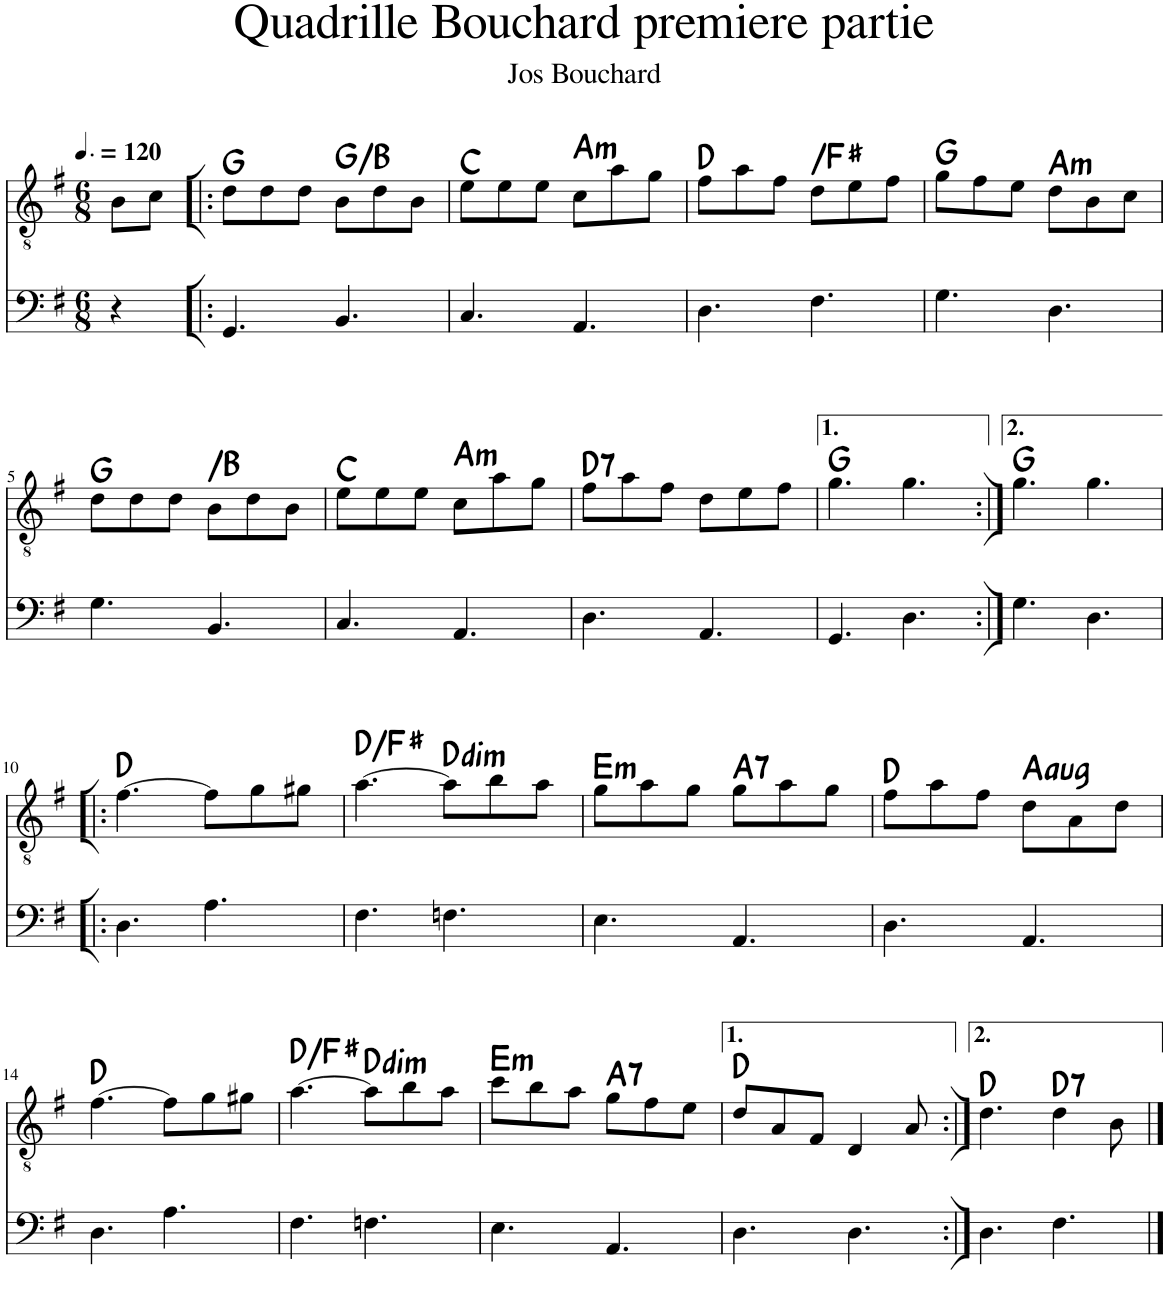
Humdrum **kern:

**kern	**kern	**harte
*part2	*part1	*part1
*staff2	*staff1	*
*I"Guitare Basse	*I"Classical Guitar	*
*clefF4	*clefGv2	*
*Trd7c12	*	*
*k[f#]	*k[f#]	*
*M6/8	*M6/8	*
*MM180	*MM180	*
=	=	=
4r	8B\L	.
.	8c\J	.
=1!|:	=1!|:	=1!|:
4.GG/	8d\L	G:maj
.	8d\	.
.	8d\J	.
4.BB/	8B\L	G:maj/3
.	8d\	.
.	8B\J	.
=2	=2	=2
4.C/	8e\L	C:maj
.	8e\	.
.	8e\J	.
!	!	!LO:H:kt=m
4.AA/	8c\L	A:min
.	8a\	.
.	8g\J	.
=3	=3	=3
4.D\	8f#\L	D:maj
.	8a\	.
.	8f#\J	.
!	!	!LO:H:kt=N.C.
4.F#\	8d\L	N
.	8e\	.
.	8f#\J	.
=4	=4	=4
4.G\	8g\L	G:maj
.	8f#\	.
.	8e\J	.
!	!	!LO:H:kt=m
4.D\	8d\L	A:min
.	8B\	.
.	8c\J	.
!!LO:LB:g=z
=5	=5	=5
4.G\	8d\L	G:maj
.	8d\	.
.	8d\J	.
!	!	!LO:H:kt=N.C.
4.BB/	8B\L	N
.	8d\	.
.	8B\J	.
=6	=6	=6
4.C/	8e\L	C:maj
.	8e\	.
.	8e\J	.
!	!	!LO:H:kt=m
4.AA/	8c\L	A:min
.	8a\	.
.	8g\J	.
=7	=7	=7
!	!	!LO:H:kt=7
4.D\	8f#\L	D:7
.	8a\	.
.	8f#\J	.
4.AA/	8d\L	.
.	8e\	.
.	8f#\J	.
=8	=8	=8
4.GG/	4.g\	G:maj
4.D\	4.g\	.
=9:|!	=9:|!	=9:|!
4.G\	4.g\	G:maj
4.D\	4.g\	.
!!LO:LB:g=z
=10!|:	=10!|:	=10!|:
4.D\	[4.f#\	D:maj
4.A\	8f#\L]	.
.	8g\	.
.	8g#X\J	.
=11	=11	=11
4.F#\	[4.a\	D:maj/3
!	!	!LO:H:kt=dim
4.Fn\	8a\L]	D:dim
.	8b\	.
.	8a\J	.
=12	=12	=12
!	!	!LO:H:kt=m
4.E\	8g\L	E:min
.	8a\	.
.	8g\J	.
!	!	!LO:H:kt=7
4.AA/	8g\L	A:7
.	8a\	.
.	8g\J	.
=13	=13	=13
4.D\	8f#\L	D:maj
.	8a\	.
.	8f#\J	.
!	!	!LO:H:kt=aug
4.AA/	8d\L	A:aug
.	8A\	.
.	8d\J	.
!!LO:LB:g=z
=14	=14	=14
4.D\	[4.f#\	D:maj
4.A\	8f#\L]	.
.	8g\	.
.	8g#X\J	.
=15	=15	=15
4.F#\	[4.a\	D:maj/3
!	!	!LO:H:kt=dim
4.Fn\	8a\L]	D:dim
.	8b\	.
.	8a\J	.
=16	=16	=16
!	!	!LO:H:kt=m
4.E\	8cc\L	E:min
.	8b\	.
.	8a\J	.
!	!	!LO:H:kt=7
4.AA/	8g\L	A:7
.	8f#\	.
.	8e\J	.
=17	=17	=17
4.D\	8d/L	D:maj
.	8A/	.
.	8F#/J	.
4.D\	4D/	.
.	8A/	.
=18:|!	=18:|!	=18:|!
4.D\	4.d\	D:maj
!	!	!LO:H:kt=7
4.F#\	4d\	D:7
.	8B\	.
==	==	==
*-	*-	*-
